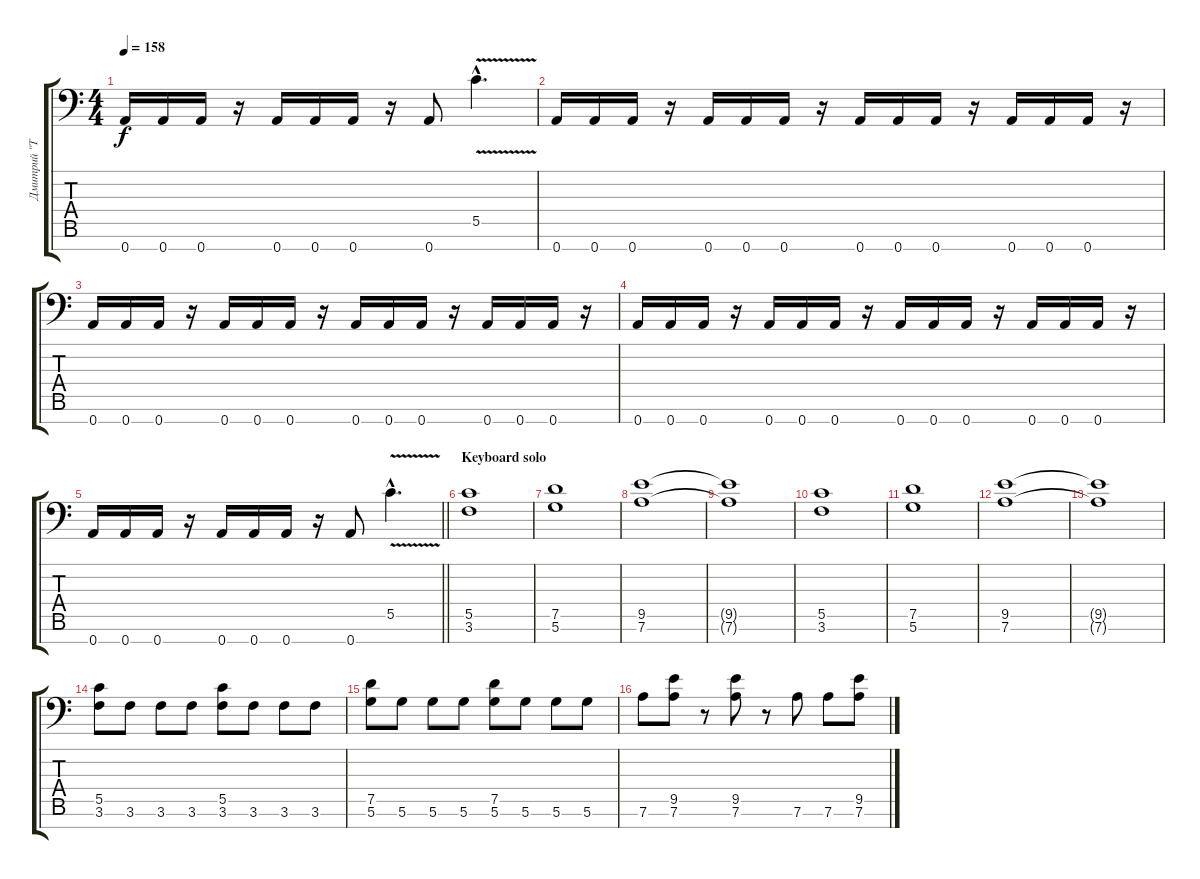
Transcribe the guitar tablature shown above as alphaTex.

\track ("Дмитрий \"Terris\" Процко" "Дмитрий \"T") {instrument acousticguitarsteel}
\staff {score tabs}
\tuning (D4 A3 F3 C3 G2 D2 A1) {hide}
\ts (4 4)
\tempo 158
\clef f4
\ks c
0.7.16{dy f} 0.7.16 0.7.16 r.16 0.7.16 0.7.16 0.7.16 r.16 0.7.8 5.5{v hac}.4{d instrument guitarharmonics} |
0.7.16{instrument overdrivenguitar} 0.7.16 0.7.16 r.16 0.7.16 0.7.16 0.7.16 r.16 0.7.16 0.7.16 0.7.16 r.16 0.7.16 0.7.16 0.7.16 r.16 |
0.7.16 0.7.16 0.7.16 r.16 0.7.16 0.7.16 0.7.16 r.16 0.7.16 0.7.16 0.7.16 r.16 0.7.16 0.7.16 0.7.16 r.16 |
0.7.16 0.7.16 0.7.16 r.16 0.7.16 0.7.16 0.7.16 r.16 0.7.16 0.7.16 0.7.16 r.16 0.7.16 0.7.16 0.7.16 r.16 |
\barLineRight lightlight
0.7.16 0.7.16 0.7.16 r.16 0.7.16 0.7.16 0.7.16 r.16 0.7.8 5.5{v hac}.4{d instrument guitarharmonics} |
\section ("" "Keyboard solo")
(5.5 3.6).1{instrument overdrivenguitar} |
(7.5 5.6).1 |
(9.5 7.6).1 |
(9.5{t} 7.6{t}).1 |
(5.5 3.6).1 |
(7.5 5.6).1 |
(9.5 7.6).1 |
(9.5{t} 7.6{t}).1 |
(5.5 3.6).8 3.6.8 3.6.8 3.6.8 (5.5 3.6).8 3.6.8 3.6.8 3.6.8 |
(7.5 5.6).8 5.6.8 5.6.8 5.6.8 (7.5 5.6).8 5.6.8 5.6.8 5.6.8 |
7.6.8 (9.5 7.6).8 r.8 (9.5 7.6).8 r.8 7.6.8 7.6.8 (9.5 7.6).8
